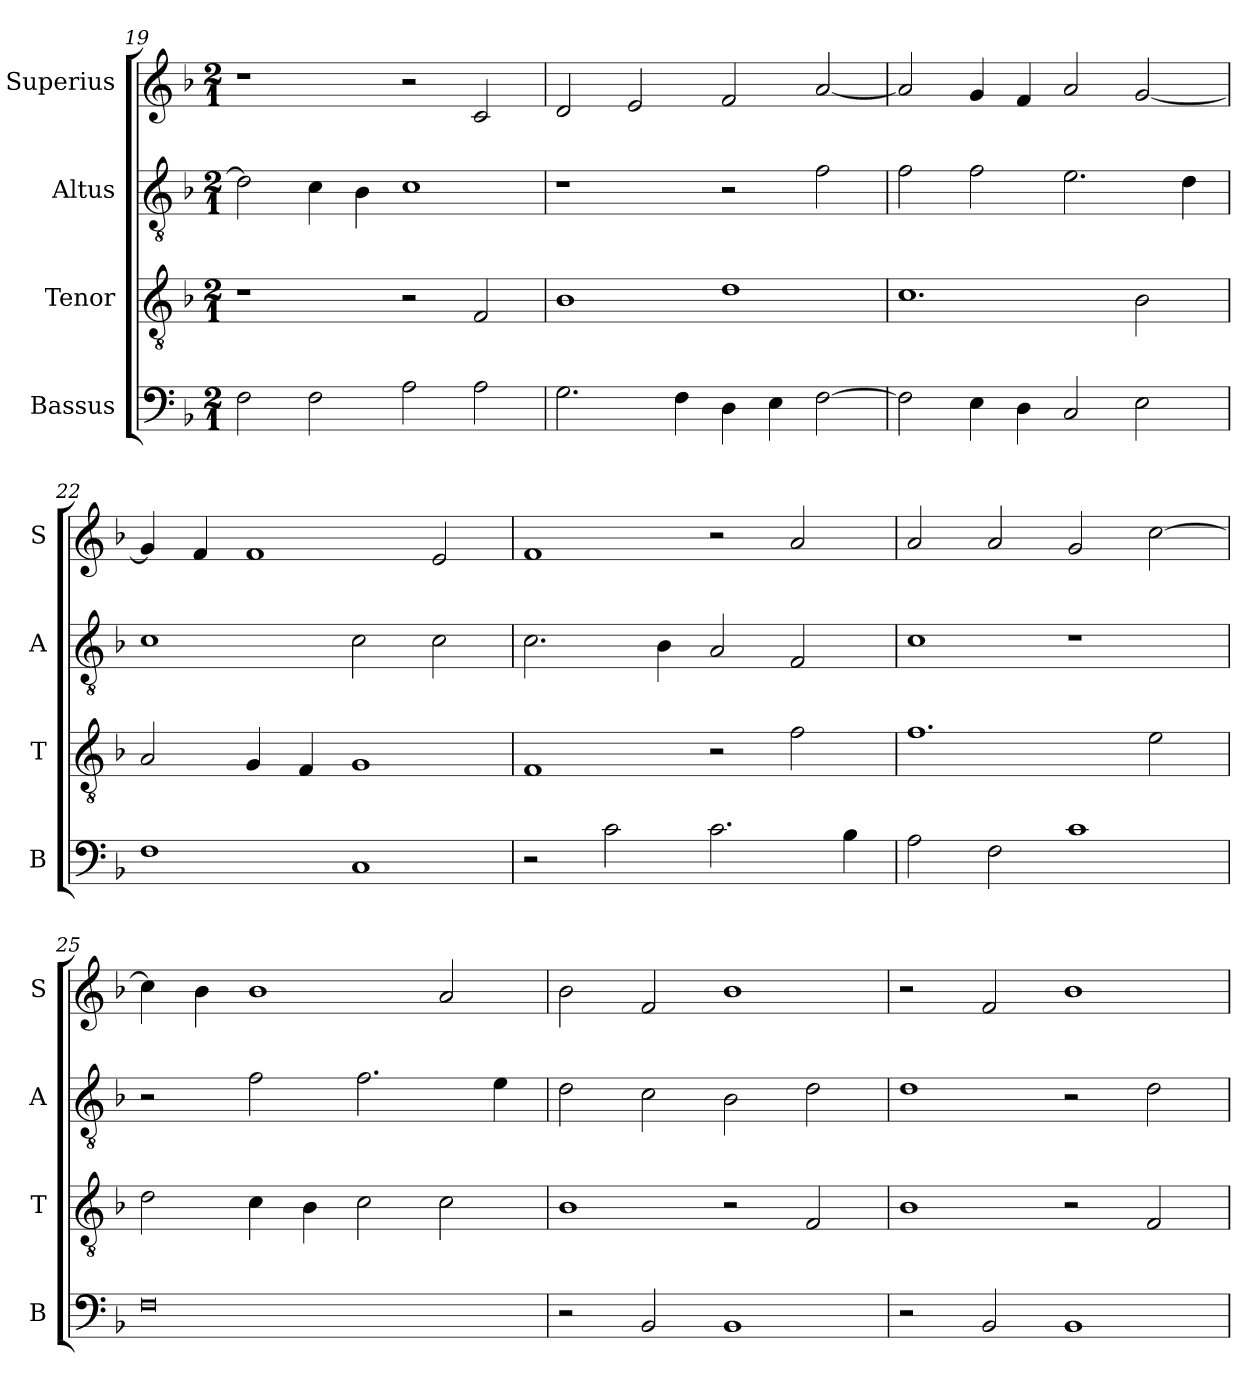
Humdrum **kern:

**kern	**kern	**kern	**kern
*part4	*part3	*part2	*part1
*staff4	*staff3	*staff2	*staff1
*I"Bassus	*I"Tenor	*I"Altus	*I"Superius
*I'B	*I'T	*I'A	*I'S
*clefF4	*clefGv2	*clefGv2	*clefG2
*k[b-]	*k[b-]	*k[b-]	*k[b-]
*F:	*F:	*F:	*F:
*M2/1	*M2/1	*M2/1	*M2/1
=19	=19	=19	=19
2F	1r	2d]	1r
2F	.	4c	.
.	.	4B-	.
2A	2r	1c	2r
2A	2F	.	2c
=20	=20	=20	=20
2.G	1B-	1r	2d
.	.	.	2e
4F	.	.	.
4D	1d	2r	2f
4E	.	.	.
[2F	.	2f	[2a
=21	=21	=21	=21
2F]	1.c	2f	2a]
4E	.	2f	4g
4D	.	.	4f
2C	.	2.e	2a
2E	2B-	.	[2g
.	.	4d	.
=22	=22	=22	=22
1F	2A	1c	4g]
.	.	.	4f
.	4G	.	1f
.	4F	.	.
1C	1G	2c	.
.	.	2c	2e
=23	=23	=23	=23
2r	1F	2.c	1f
2c	.	.	.
.	.	4B-	.
2.c	2r	2A	2r
.	2f	2F	2a
4B-	.	.	.
=24	=24	=24	=24
2A	1.f	1c	2a
2F	.	.	2a
1c	.	1r	2g
.	2e	.	[2cc
=25	=25	=25	=25
0F	2d	2r	4cc]
.	.	.	4b-
.	4c	2f	1b-
.	4B-	.	.
.	2c	2.f	.
.	2c	.	2a
.	.	4e	.
=26	=26	=26	=26
2r	1B-	2d	2b-
2BB-	.	2c	2f
1BB-	2r	2B-	1b-
.	2F	2d	.
=27	=27	=27	=27
2r	1B-	1d	2r
2BB-	.	.	2f
1BB-	2r	2r	1b-
.	2F	2d	.
=	=	=	=
*-	*-	*-	*-
